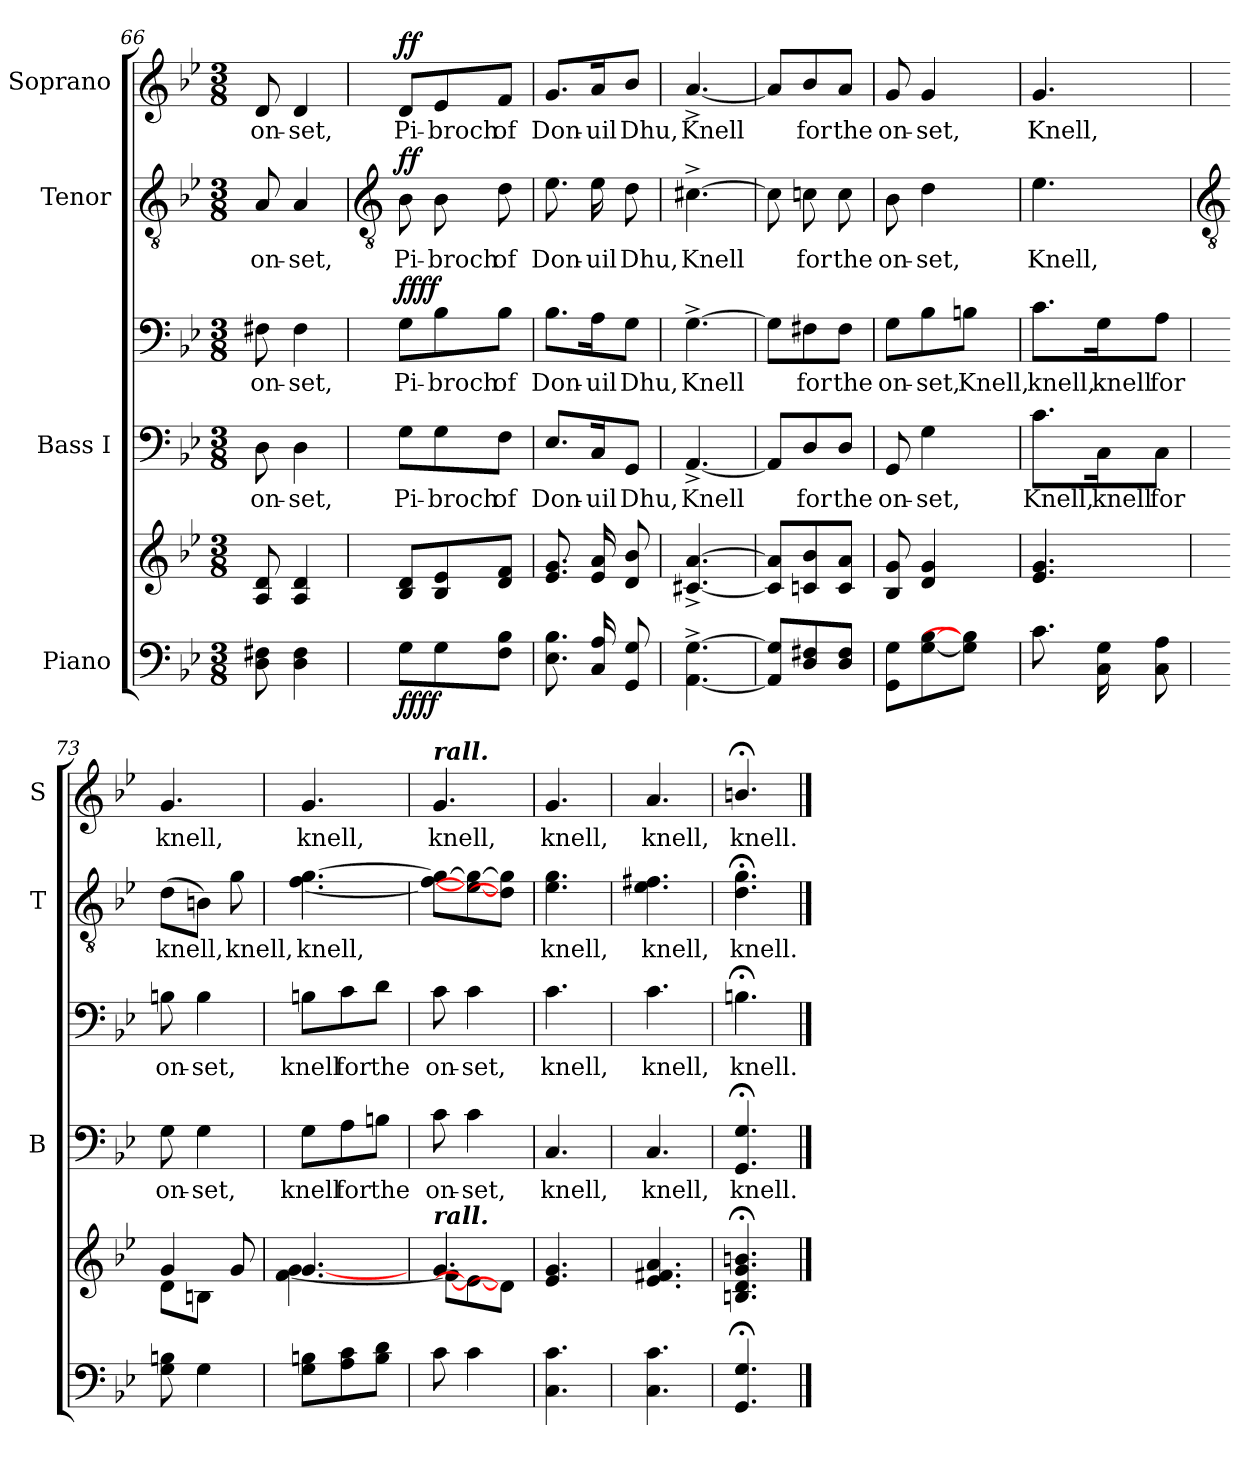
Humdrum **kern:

**kern	**kern	**dynam	**kern	**text	**kern	**text	**dynam	**kern	**text	**dynam	**kern	**text	**dynam
*part4	*part4	*part4	*part3	*part3	*part3	*part3	*part3	*part2	*part2	*part2	*part1	*part1	*part1
*staff6	*staff5	*staff5/6	*staff4	*staff4	*staff3	*staff3	*staff3/4	*staff2	*staff2	*staff2	*staff1	*staff1	*staff1
*I"Piano	*	*	*I"Bass I	*	*	*	*	*I"Tenor	*	*	*I"Soprano	*	*
*	*	*	*I'B	*	*	*	*	*I'T	*	*	*I'S	*	*
*clefF4	*clefG2	*	*clefF4	*	*clefF4	*	*	*clefGv2	*	*	*clefG2	*	*
*k[b-e-]	*k[b-e-]	*	*k[b-e-]	*	*k[b-e-]	*	*	*k[b-e-]	*	*	*k[b-e-]	*	*
*B-:	*B-:	*	*B-:	*	*B-:	*	*	*B-:	*	*	*B-:	*	*
*M3/8	*M3/8	*	*M3/8	*	*M3/8	*	*	*M3/8	*	*	*M3/8	*	*
=66	=66	=66	=66	=66	=66	=66	=66	=66	=66	=66	=66	=66	=66
!	!	!	!	!LO:LY:b	!	!LO:LY:b	!	!	!LO:LY:b	!	!	!LO:LY:b	!
8D 8F#X	8A 8d	.	8D	on-	8F#X	on-	.	8A	on-	.	8d	on-	.
!	!	!	!	!LO:LY:b	!	!LO:LY:b	!	!	!LO:LY:b	!	!	!LO:LY:b	!
4D 4F#	4A 4d	.	4D	-set,	4F#	-set,	.	4A	-set,	.	4d	-set,	.
!!LO:LB:g=z
=67	=67	=67	=67	=67	=67	=67	=67	=67	=67	=67	=67	=67	=67
*	*	*	*	*	*	*	*	*clefGv2	*	*	*	*	*
!	!	!LO:DY:b=2	!	!LO:LY:b	!	!LO:LY:b	!	!	!LO:LY:b	!	!	!LO:LY:b	!
!	!	!LO:DY:n=1:b	!	!	!	!	!LO:DY:b=2	!	!	!	!	!	!
!	!	!	!	!	!	!	!LO:DY:n=1:b	!	!	!LO:DY:b	!	!	!LO:DY:b
8GL	8B- 8dL	ff ff	8G\L	Pi-	8G\L	Pi-	ff ff	8B-	Pi-	ff	8d/L	Pi-	ff
!	!	!	!	!LO:LY:b	!	!LO:LY:b	!	!	!LO:LY:b	!	!	!LO:LY:b	!
8G	8B- 8e-	.	8G\	-broch	8B-\	-broch	.	8B-	-broch	.	8e-/	-broch	.
!	!	!	!	!LO:LY:b	!	!LO:LY:b	!	!	!LO:LY:b	!	!	!LO:LY:b	!
8F 8B-J	8d 8fJ	.	8F\J	of	8B-\J	of	.	8d	of	.	8f/J	of	.
=68	=68	=68	=68	=68	=68	=68	=68	=68	=68	=68	=68	=68	=68
!	!	!	!	!LO:LY:b	!	!LO:LY:b	!	!	!LO:LY:b	!	!	!LO:LY:b	!
8.E- 8.B-L	8.e- 8.gL	.	8.E-/L	Don-	8.B-\L	Don-	.	8.e-	Don-	.	8.g/L	Don-	.
!	!	!	!	!LO:LY:b	!	!LO:LY:b	!	!	!LO:LY:b	!	!	!LO:LY:b	!
16C/ 16A/L	16e- 16aL	.	16C/K	-uil	16A\K	-uil	.	16e-\	-uil	.	16a/K	-uil	.
!	!	!	!	!LO:LY:b	!	!LO:LY:b	!	!	!LO:LY:b	!	!	!LO:LY:b	!
8GG/ 8G/J	8d/ 8b-/J	.	8GG/J	Dhu,	8G\J	Dhu,	.	8d\	Dhu,	.	8b-/J	Dhu,	.
=69	=69	=69	=69	=69	=69	=69	=69	=69	=69	=69	=69	=69	=69
!	!	!	!	!LO:LY:b	!	!LO:LY:b	!	!	!LO:LY:b	!	!	!LO:LY:b	!
[4.AA^ [4.G^	[4.c#X^ [4.a^	.	[4.AA^	Knell	[4.G^	Knell	.	[4.c#X^	Knell	.	[4.a^	Knell	.
=70	=70	=70	=70	=70	=70	=70	=70	=70	=70	=70	=70	=70	=70
8AA] 8G]L	8c#] 8a]L	.	8AA/L]	.	8G\L]	.	.	8c#]	.	.	8a/L]	.	.
!	!	!	!	!LO:LY:b	!	!LO:LY:b	!	!	!LO:LY:b	!	!	!LO:LY:b	!
8D/ 8F#X/	8cn/ 8b-/	.	8D/	for	8F#X\	for	.	8cn\	for	.	8b-/	for	.
!	!	!	!	!LO:LY:b	!	!LO:LY:b	!	!	!LO:LY:b	!	!	!LO:LY:b	!
8D/ 8F#/J	8c 8aJ	.	8D/J	the	8F#\J	the	.	8c	the	.	8a/J	the	.
=71	=71	=71	=71	=71	=71	=71	=71	=71	=71	=71	=71	=71	=71
!	!	!	!	!LO:LY:b	!	!LO:LY:b	!	!	!LO:LY:b	!	!	!LO:LY:b	!
8GG 8GL	8B- 8g	.	8GG	on-	8G\L	on-	.	8B-	on-	.	8g	on-	.
!	!	!	!	!LO:LY:b	!	!LO:LY:b	!	!	!LO:LY:b	!	!	!LO:LY:b	!
[8G [8B-	4d 4g	.	4G	-set,	8B-\	-set,	.	4d	-set,	.	4g	-set,	.
!	!	!	!	!	!	!LO:LY:b	!	!	!	!	!	!	!
8G] 8B]J	.	.	.	.	8Bn\J	Knell,	.	.	.	.	.	.	.
=72	=72	=72	=72	=72	=72	=72	=72	=72	=72	=72	=72	=72	=72
!	!	!	!	!LO:LY:b	!	!LO:LY:b	!	!	!LO:LY:b	!	!	!LO:LY:b	!
8.cL	4.e- 4.g	.	8.c\L	Knell,	8.c\L	knell,	.	4.e-	Knell,	.	4.g	Knell,	.
!	!	!	!	!LO:LY:b	!	!LO:LY:b	!	!	!	!	!	!	!
16C 16GL	.	.	16C\K	knell	16G\K	knell	.	.	.	.	.	.	.
!	!	!	!	!LO:LY:b	!	!LO:LY:b	!	!	!	!	!	!	!
8C 8AJ	.	.	8C\J	for	8A\J	for	.	.	.	.	.	.	.
!!LO:LB:g=z
=73	=73	=73	=73	=73	=73	=73	=73	=73	=73	=73	=73	=73	=73
*	*	*	*	*	*	*	*	*clefGv2	*	*	*	*	*
*	*^	*	*	*	*	*	*	*	*	*	*	*	*
!	!	!	!	!	!LO:LY:b	!	!LO:LY:b	!	!	!LO:LY:b	!	!	!LO:LY:b	!
8G 8Bn	4g/	8d\L	.	8G	on-	8Bn	on-	.	(>8dL	knell,	.	4.g	knell,	.
!	!	!	!	!	!LO:LY:b	!	!LO:LY:b	!	!	!	!	!	!	!
4G	.	8Bn\J	.	4G	-set,	4B	-set,	.	8BnJ)	.	.	.	.	.
!	!	!	!	!	!	!	!	!	!	!LO:LY:b	!	!	!	!
.	8g/	8ryy	.	.	.	.	.	.	8g	knell,	.	.	.	.
=74	=74	=74	=74	=74	=74	=74	=74	=74	=74	=74	=74	=74	=74	=74
!	!	!	!	!	!LO:LY:b	!	!LO:LY:b	!	!	!LO:LY:b	!	!	!LO:LY:b	!
8G 8BnL	4.g/	[4.f\ [4.g\	.	8G\L	knell	8Bn\L	knell	.	[4.f [4.g	knell,	.	4.g	knell,	.
!	!	!	!	!	!LO:LY:b	!	!LO:LY:b	!	!	!	!	!	!	!
8A 8c	.	.	.	8A\	for	8c\	for	.	.	.	.	.	.	.
!	!	!	!	!	!LO:LY:b	!	!LO:LY:b	!	!	!	!	!	!	!
8B 8dJ	.	.	.	8Bn\J	the	8d\J	the	.	.	.	.	.	.	.
=75	=75	=75	=75	=75	=75	=75	=75	=75	=75	=75	=75	=75	=75	=75
!	!	!	!	!	!	!	!	!	!	!	!	!LO:TX:a:Bi:t=rall.	!	!
!	!LO:TX:a:Bi:t=rall.	!	!	!	!	!	!	!	!	!	!	!	!	!
!	!	!	!	!	!LO:LY:b	!	!LO:LY:b	!	!	!	!	!	!LO:LY:b	!
8c	4.g/	8f\L_	.	8c	on-	8c	on-	.	8f_ 8g_L	.	.	4.g	knell,	.
!	!	!	!	!	!LO:LY:b	!	!LO:LY:b	!	!	!	!	!	!	!
4c	.	8e-\_	.	4c	-set,	4c	-set,	.	8e-_ 8g_	.	.	.	.	.
.	.	8d\J]	.	.	.	.	.	.	8d] 8g]J	.	.	.	.	.
=76	=76	=76	=76	=76	=76	=76	=76	=76	=76	=76	=76	=76	=76	=76
!	!	!	!	!	!LO:LY:b	!	!LO:LY:b	!	!	!LO:LY:b	!	!	!LO:LY:b	!
4.C 4.c	4.e-/ 4.g/	4.ryy	.	4.C	knell,	4.c	knell,	.	4.e- 4.g	knell,	.	4.g	knell,	.
=77	=77	=77	=77	=77	=77	=77	=77	=77	=77	=77	=77	=77	=77	=77
!	!	!	!	!	!LO:LY:b	!	!LO:LY:b	!	!	!LO:LY:b	!	!	!LO:LY:b	!
4.C 4.c	4.e-/ 4.f#X/ 4.a/	4.ryy	.	4.C	knell,	4.c	knell,	.	4.e- 4.f#X	knell,	.	4.a	knell,	.
=78	=78	=78	=78	=78	=78	=78	=78	=78	=78	=78	=78	=78	=78	=78
!	!	!	!	!	!LO:LY:b	!	!LO:LY:b	!	!	!LO:LY:b	!	!	!LO:LY:b	!
4.GG; 4.G;	4.Bn/;< 4.d/;< 4.g/;< 4.bn/;<	4.ryy	.	4.GG;< 4.G;<	knell.	4.Bn;<	knell.	.	4.d;< 4.g;<	knell.	.	4.bn;</	knell.	.
*	*v	*v	*	*	*	*	*	*	*	*	*	*	*	*
==	==	==	==	==	==	==	==	==	==	==	==	==	==
*-	*-	*-	*-	*-	*-	*-	*-	*-	*-	*-	*-	*-	*-
